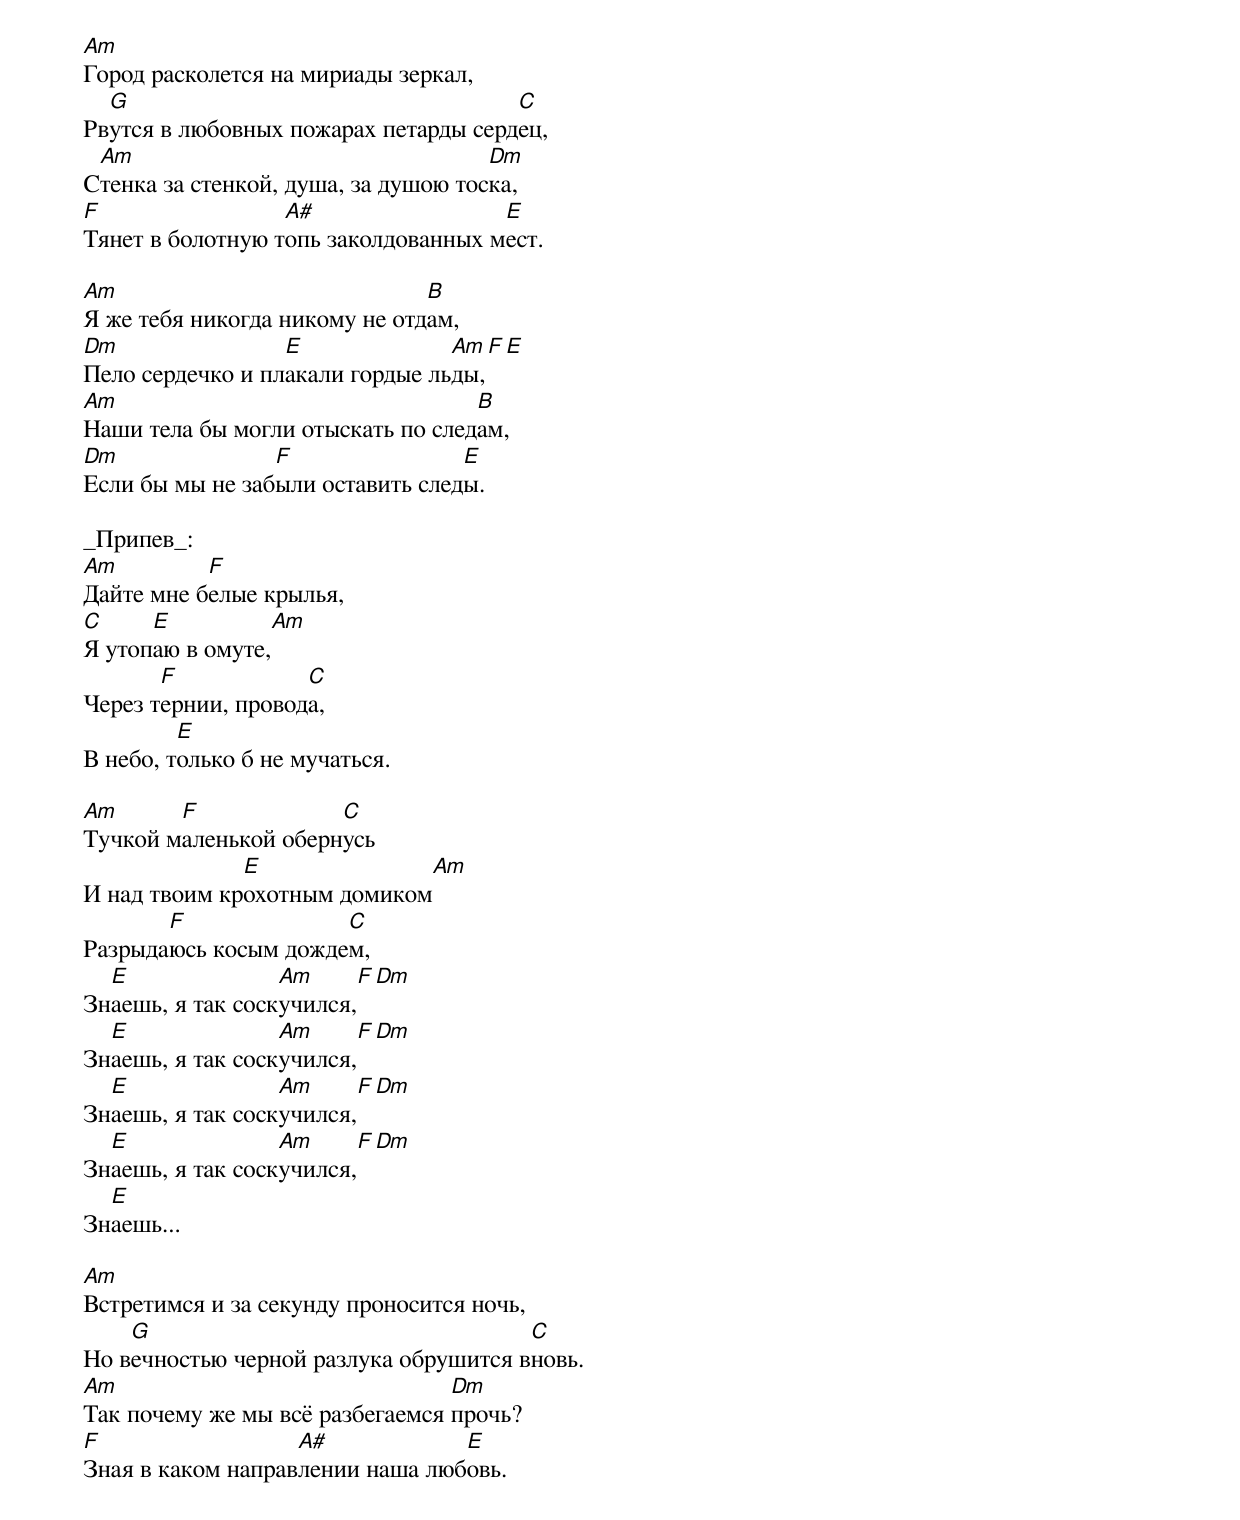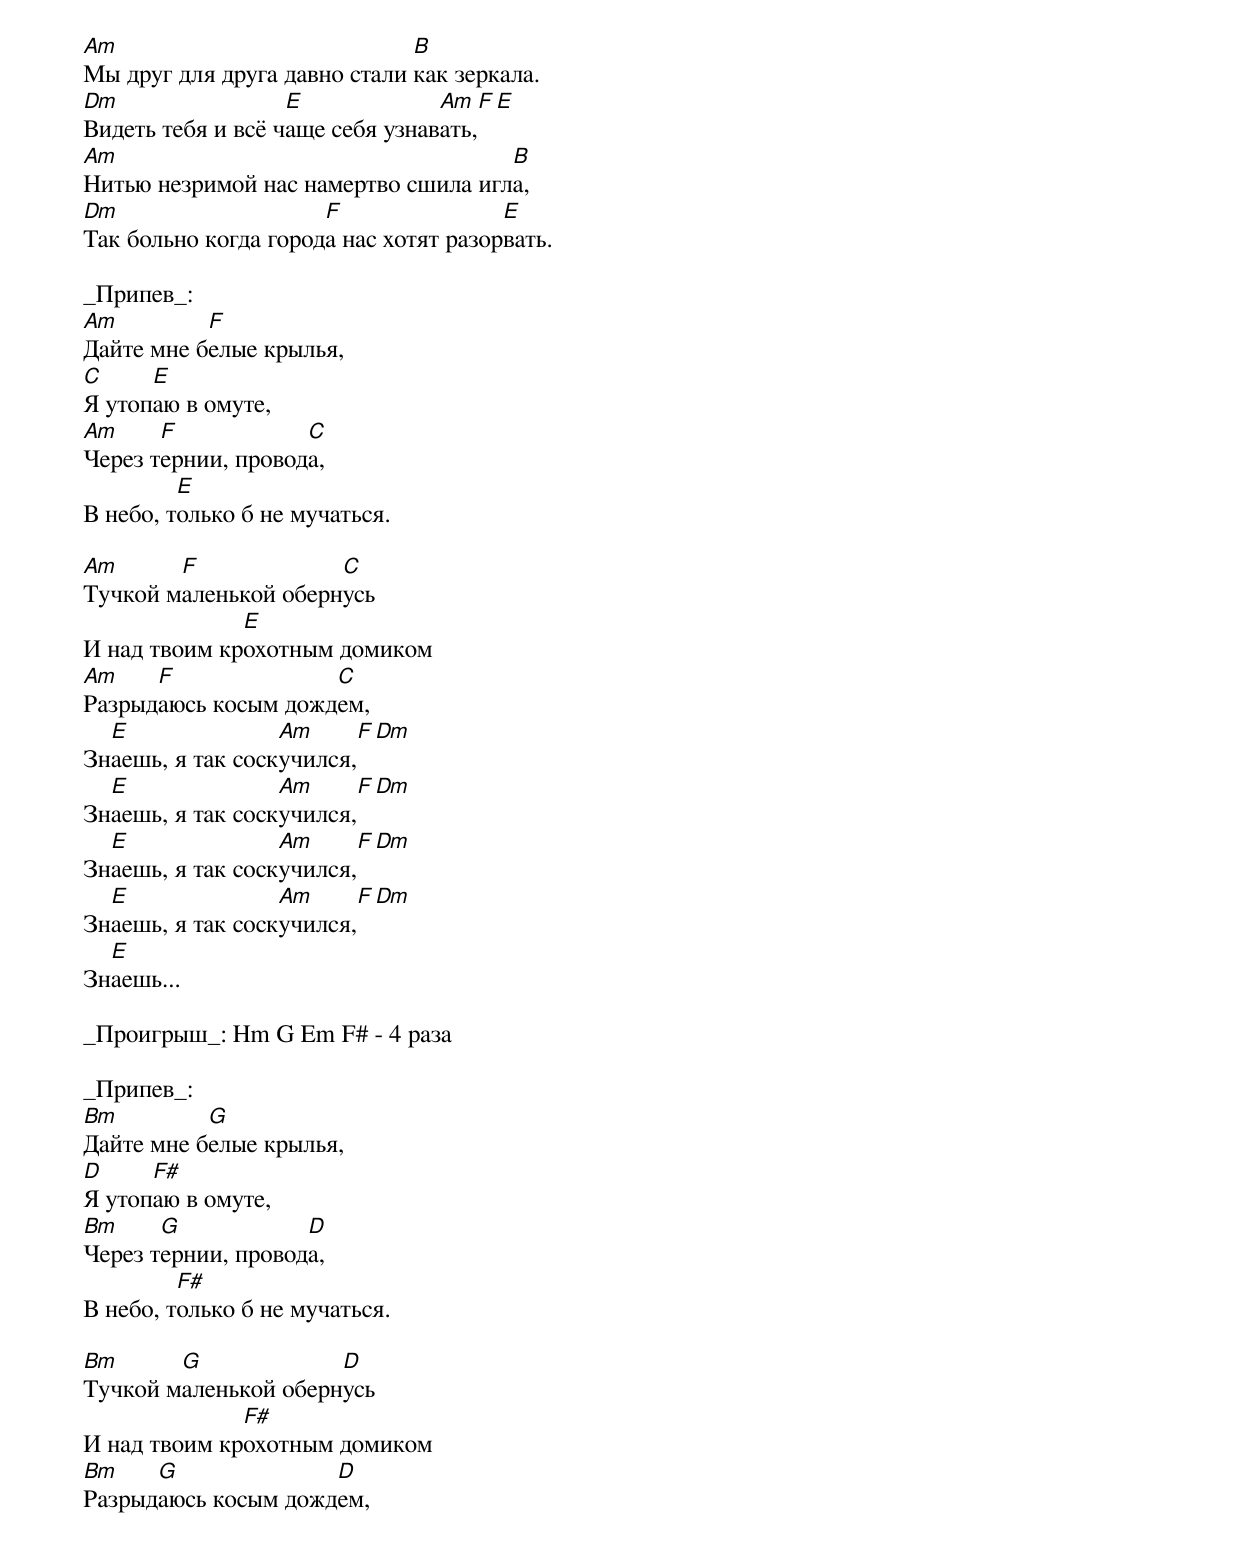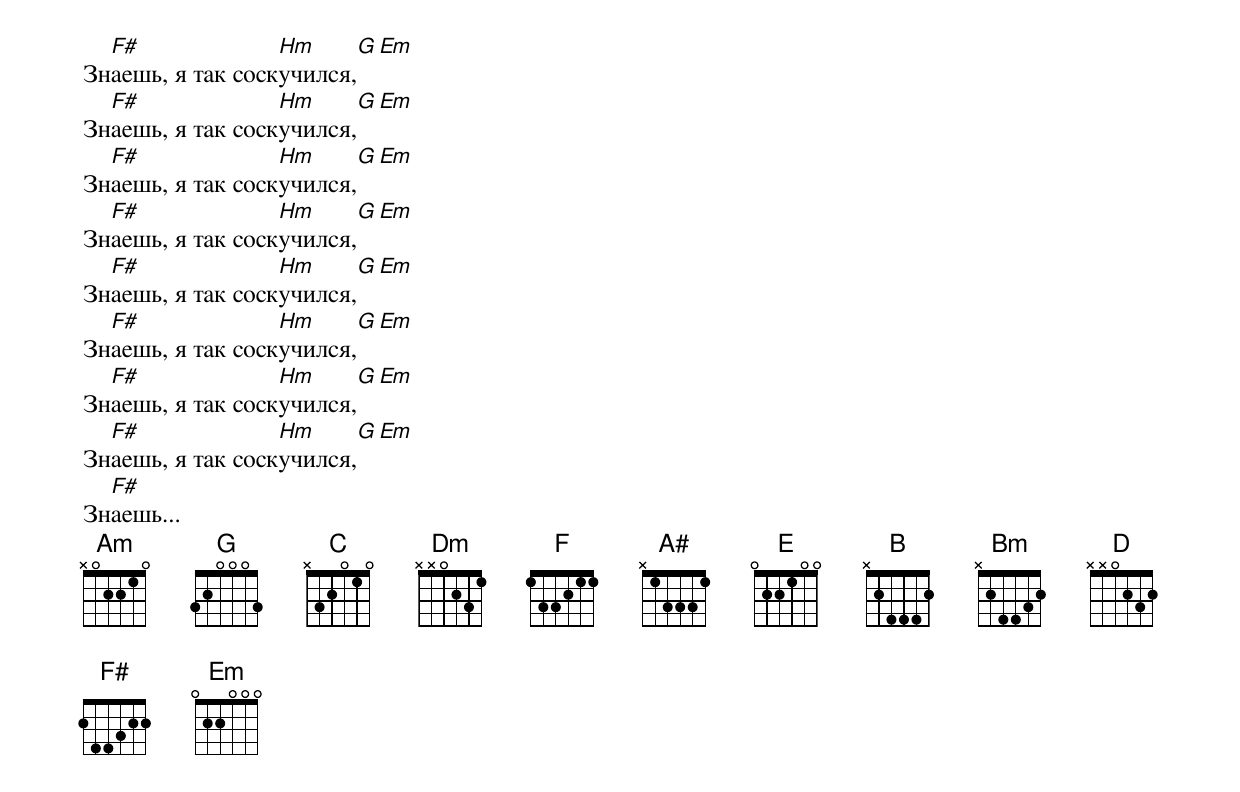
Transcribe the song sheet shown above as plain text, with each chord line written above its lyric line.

Am
Город расколется на мириады зеркал,
  G                                   C
Рвутся в любовных пожарах петарды сердец,
 Am                                  Dm
Стенка за стенкой, душа, за душою тоска,
F                 A#                 E
Тянет в болотную топь заколдованных мест.

Am                             B
Я же тебя никогда никому не отдам,
Dm                E              Am  F  E
Пело сердечко и плакали гордые льды,
Am                                 B
Наши тела бы могли отыскать по следам,
Dm               F                E
Если бы мы не забыли оставить следы.

_Припев_:
Am         F
Дайте мне белые крылья,
C     E           Am
Я утопаю в омуте,
       F            C
Через тернии, провода,
         E
В небо, только б не мучаться.

Am      F             C
Тучкой маленькой обернусь
              E              Am
И над твоим крохотным домиком
       F              C
Разрыдаюсь косым дождем,
  E               Am     F Dm
Знаешь, я так соскучился,
  E               Am     F Dm
Знаешь, я так соскучился,
  E               Am     F Dm
Знаешь, я так соскучился,
  E               Am     F Dm
Знаешь, я так соскучился,
  E
Знаешь...

Am
Встретимся и за секунду проносится ночь,
    G                                  C
Но вечностью черной разлука обрушится вновь.
Am                               Dm
Так почему же мы всё разбегаемся прочь?
F                  A#            E
Зная в каком направлении наша любовь.

Am                            B
Мы друг для друга давно стали как зеркала.
Dm                 E             Am  F  E
Видеть тебя и всё чаще себя узнавать,
Am                                   B
Нитью незримой нас намертво сшила игла,
Dm                    F                E
Так больно когда города нас хотят разорвать.

_Припев_:
Am         F
Дайте мне белые крылья,
C     E
Я утопаю в омуте,
Am     F            C
Через тернии, провода,
         E
В небо, только б не мучаться.

Am      F             C
Тучкой маленькой обернусь
              E
И над твоим крохотным домиком
Am    F              C
Разрыдаюсь косым дождем,
  E               Am     F Dm
Знаешь, я так соскучился,
  E               Am     F Dm
Знаешь, я так соскучился,
  E               Am     F Dm
Знаешь, я так соскучился,
  E               Am     F Dm
Знаешь, я так соскучился,
  E
Знаешь...

_Проигрыш_: Hm G Em F# - 4 раза

_Припев_:
Bm         G
Дайте мне белые крылья,
D     F#
Я утопаю в омуте,
Bm     G            D
Через тернии, провода,
         F#
В небо, только б не мучаться.

Bm      G             D
Тучкой маленькой обернусь
              F#
И над твоим крохотным домиком
Bm    G              D
Разрыдаюсь косым дождем,
  F#              Hm     G Em
Знаешь, я так соскучился,
  F#              Hm     G Em
Знаешь, я так соскучился,
  F#              Hm     G Em
Знаешь, я так соскучился,
  F#              Hm     G Em
Знаешь, я так соскучился,
  F#              Hm     G Em
Знаешь, я так соскучился,
  F#              Hm     G Em
Знаешь, я так соскучился,
  F#              Hm     G Em
Знаешь, я так соскучился,
  F#              Hm     G Em
Знаешь, я так соскучился,
  F#
Знаешь...
